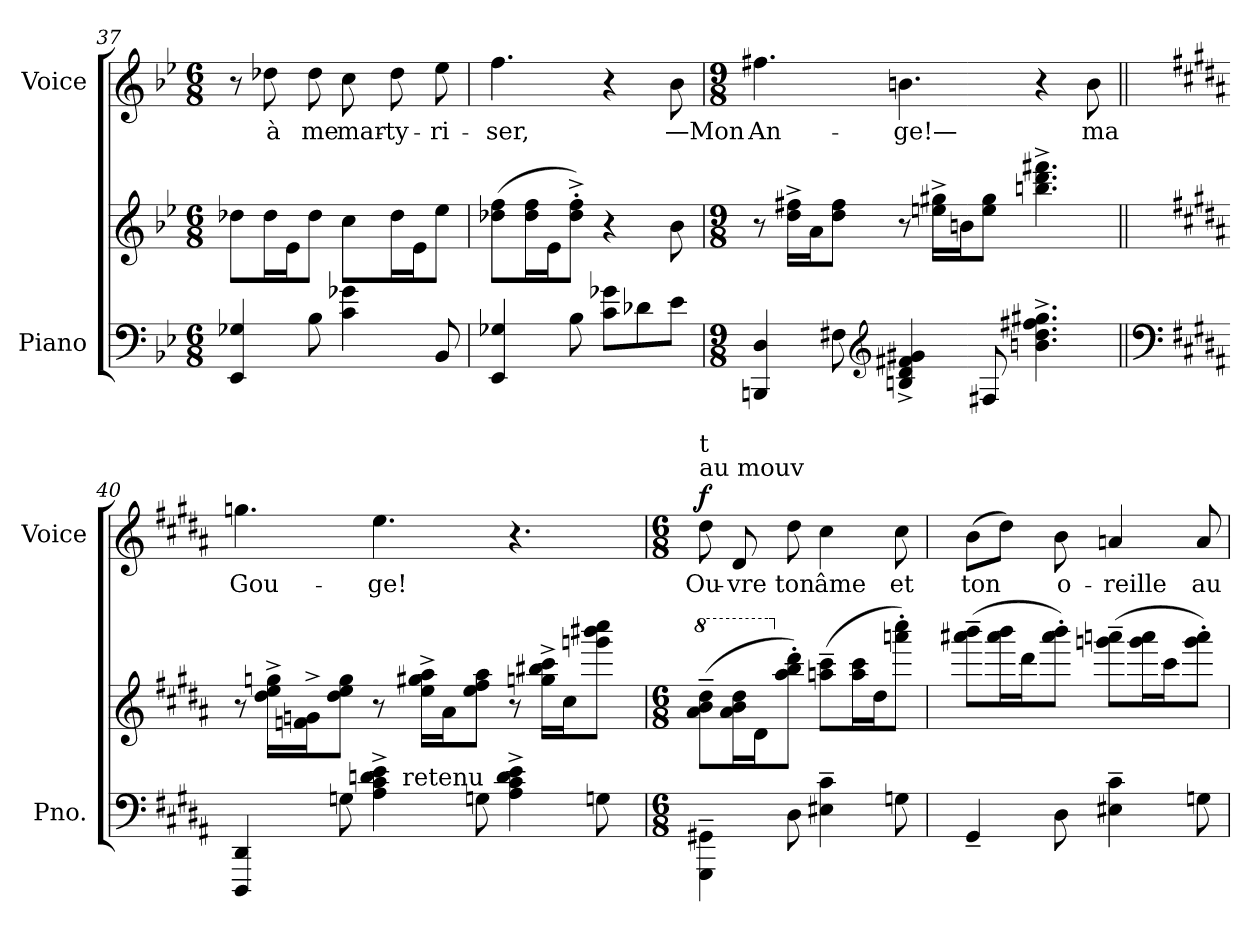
**kern	**kern	**kern	**text	**dynam
*part2	*part2	*part1	*part1	*part1
*staff3	*staff2	*staff1	*staff1	*staff1
*I"Piano	*	*I"Voice	*	*
*I'Pno.	*	*I'Voice	*	*
*clefF4	*clefG2	*clefG2	*	*
*k[b-e-]	*k[b-e-]	*k[b-e-]	*	*
*g:	*g:	*g:	*	*
*M6/8	*M6/8	*M6/8	*	*
=37	=37	=37	=37	=37
4EE-i/ 4G-Xi	8dd-Xi\L	8r	.	.
!	!	!	!LO:LY:b:color=#000000	!
.	16dd-i\L	8dd-Xi\	à	.
.	16e-i\J	.	.	.
!	!	!	!LO:LY:b:color=#000000	!
8B-i\	8dd-i\J	8dd-i\	me	.
!	!	!	!LO:LY:b:color=#000000	!
4ci\ 4g-Xi	8cci\L	8cci\	mar-	.
!	!	!	!LO:LY:b:color=#000000	!
.	16dd-i\L	8dd-i\	-ty-	.
.	16e-i\J	.	.	.
!	!	!	!LO:LY:b:color=#000000	!
8BB-i/	8ee-i\J	8ee-i\	-ri-	.
!!LO:LB:g=z
=38	=38	=38	=38	=38
!	!	!	!LO:LY:b:color=#000000	!
4EE-i/ 4G-Xi	(8dd-Xi\ 8ffiL	4.ffi\	-ser,	.
.	16dd-i\ 16ffiL	.	.	.
.	16e-i\J	.	.	.
8B-i\	8dd-i\'^ 8ffi'^J)	.	.	.
8ci\ 8g-XiL	4r	4r	.	.
8d-Xi\	.	.	.	.
!	!	!	!LO:LY:b:color=#000000	!
8e-i\J	8b-i\	8b-i\	—Mon	.
=39	=39	=39	=39	=39
*M9/8	*M9/8	*M9/8	*	*
!	!	!	!LO:LY:b:color=#000000	!
4BBBni/ 4Di	8r	4.ff#Xi\	An-	.
.	16ddi\^ 16ff#Xi^LL	.	.	.
.	16ai\J	.	.	.
8F#Xi\	8ddi\ 8ff#iJ	.	.	.
*clefG2	*	*	*	*
!	!	!	!LO:LY:b:color=#000000	!
4Bni/^ 4di^ 4f#Xi^ 4g#Xi^	8r	4.bni\	-ge!—	.
.	16eeni\^ 16gg#Xi^LL	.	.	.
.	16bni\J	.	.	.
8F#Xi/	8eei\ 8gg#iJ	.	.	.
4.bni\^ 4.ddi^ 4.ff#Xi^ 4.gg#Xi^	4.bbni\^ 4.dddi^ 4.fff#Xi^	4r	.	.
!	!	!	!LO:LY:b:color=#000000	!
.	.	8bi\	ma	.
!!LO:LB:g=z
=40||	=40||	=40||	=40||	=40||
*clefF4	*	*	*	*
*k[f#c#g#d#a#]	*k[f#c#g#d#a#]	*k[f#c#g#d#a#]	*	*
*B:	*B:	*B:	*	*
!	!	!	!LO:LY:b:color=#000000	!
*^	*	*	*	*
4DDD#i/ 4DD#i	4ryy	8r	4.ggni\	Gou-	.
.	.	16dd#i\^ 16eei^ 16ggni^LL	.	.	.
.	.	16fni\^ 16gni^J	.	.	.
*X8ba	*	*	*	*	*
8Gni\	8ryy	8dd#i\ 8eei 8ggiJ	.	.	.
!	!	!	!	!LO:LY:b:color=#000000	!
4A#i\^ 4c#i^ 4dni^ 4ei^	16ryy	8r	4.eei\	-ge!	.
.	128.ryy	.	.	.	.
!	!LO:TX:a:t=retenu	!	!	!	!
.	2ryy	.	.	.	.
.	.	16eei\^ 16gg#Xi^ 16aa#i^LL	.	.	.
.	.	16a#i\J	.	.	.
8Gni\	.	8eei\ 8ff#i 8aa#iJ	.	.	.
4A#i\^ 4c#i^ 4di^ 4ei^	.	8r	4.r	.	.
.	.	16ggni\^ 16bb#Xi^ 16ccc#i^LL	.	.	.
.	.	16cc#i\J	.	.	.
.	8ryy	.	.	.	.
*	*	*8ba	*	*	*
8Gni\	.	8ggi\ 8bb#i 8ccc#iJ	.	.	.
.	32ryy	.	.	.	.
.	64ryy	.	.	.	.
.	256ryy	.	.	.	.
*v	*v	*	*	*	*
=41	=41	=41	=41	=41
*M6/8	*M6/8	*M6/8	*	*
*	*8va	*	*	*
*^	*	*	*	*
!	!	!	!LO:TX:a:t=au mouv	!	!
!	!	!	!LO:TX:t=t	!	!
!	!	!	!	!LO:LY:b:color=#000000	!
*v	*v	*	*	*	*
4GGG#i\~ 4GG#Xi~	(8aa#i\~ 8bbi~ 8ddd#i~L	8dd#i\	Ou-	f
!	!	!	!LO:LY:b:color=#000000	!
.	16aa#i\ 16bbi 16ddd#iL	8d#i/	-vre	.
.	16dd#i\J	.	.	.
*X8ba	*	*	*	*
*	*X8va	*	*	*
!	!	!	!LO:LY:b:color=#000000	!
8D#i\	8aa#i\' 8bbi' 8ddd#i'J)	8dd#i\	ton	.
!	!	!	!LO:LY:b:color=#000000	!
4E#Xi\~ 4c#i~	(8aani\~ 8ccc#i~L	4cc#i\	âme	.
.	16aai\ 16ccc#iL	.	.	.
.	16dd#i\J	.	.	.
*	*8ba	*	*	*
!	!	!	!LO:LY:b:color=#000000	!
8Gni\	8aai\' 8ccc#i'J)	8cc#i\	et	.
!!LO:PB:g=z
=42	=42	=42	=42	=42
!	!	!	!LO:LY:b:color=#000000	!
4GG#~i/	(8aa#Xi\~ 8bbi~L	(8bi\L	ton	.
.	16aa#i\ 16bbiL	8dd#i\J)	.	.
.	16dd#i\J	.	.	.
!	!	!	!LO:LY:b:color=#000000	!
8D#i\	8aa#i\' 8bbi'J)	8bi\	o-	.
!	!	!	!LO:LY:b:color=#000000	!
4E#Xi\~ 4c#i~	(8ggni\~ 8aani~L	4ani/	-reille	.
.	16ggi\ 16aaiL	.	.	.
.	16cc#i\J	.	.	.
!	!	!	!LO:LY:b:color=#000000	!
8Gni\	8ggi\' 8aai'J)	8ai/	au	.
=	=	=	=	=
*-	*-	*-	*-	*-
